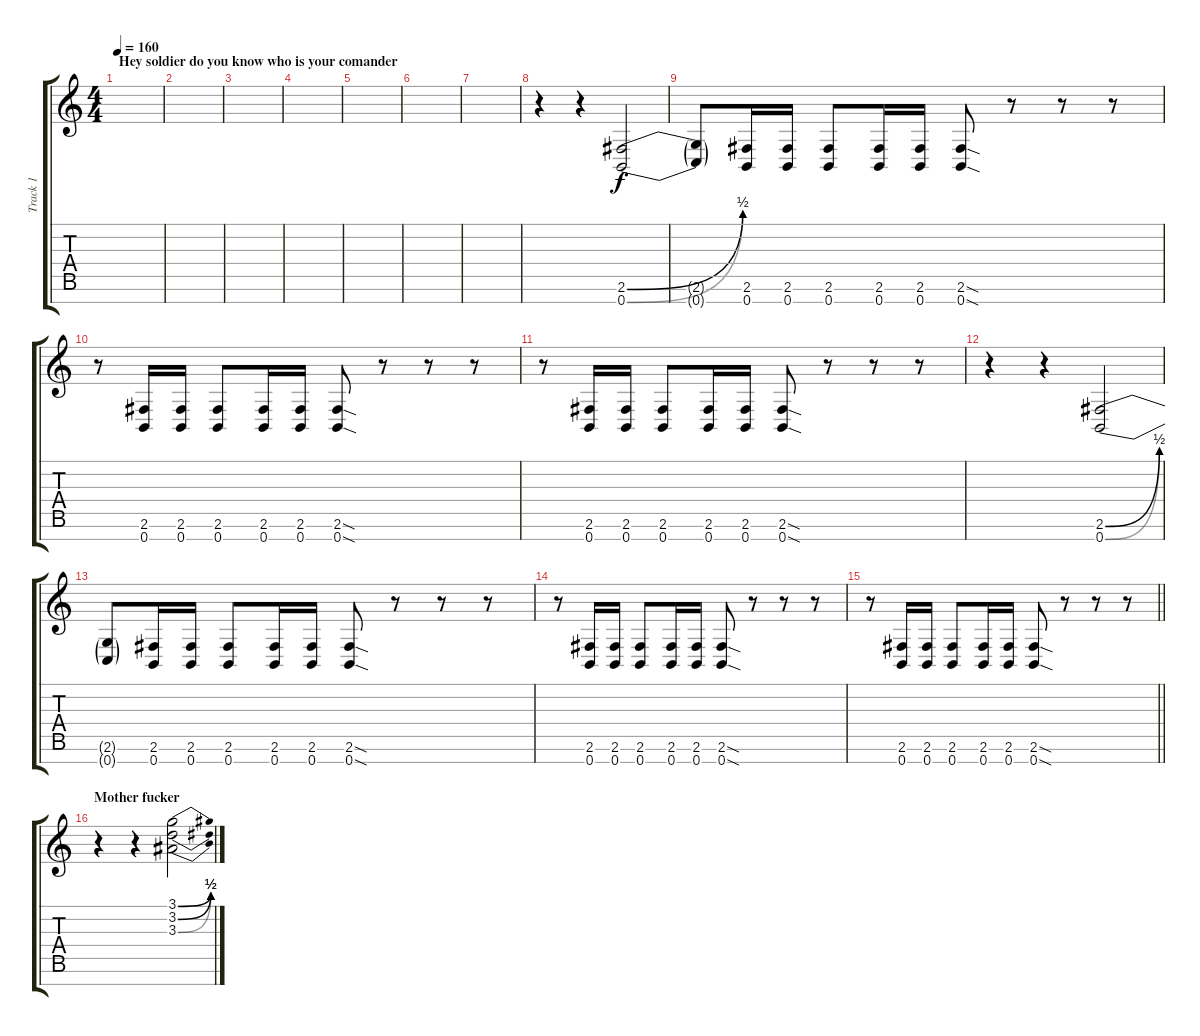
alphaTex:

\track ("Track 1" "Track 1") {instrument distortionguitar}
\staff {score tabs}
\tuning (E4 B3 G3 D3 A2 E2 B1) {hide}
\ts (4 4)
\section ("" "Hey soldier do you know who is your comander")
\tempo 160
\clef g2
\ks c
|
|
|
|
|
|
|
r.4 r.4 (2.6{be (bend 0 0 60 2)} 0.7{be (bend 0 0 60 2)}).2 |
(2.6{t} 0.7{t}).8 (2.6 0.7).16 (2.6 0.7).16 (2.6 0.7).8 (2.6 0.7).16 (2.6 0.7).16 (2.6{sod} 0.7{sod}).8 r.8 r.8 r.8 |
r.8 (2.6 0.7).16 (2.6 0.7).16 (2.6 0.7).8 (2.6 0.7).16 (2.6 0.7).16 (2.6{sod} 0.7{sod}).8 r.8 r.8 r.8 |
r.8 (2.6 0.7).16 (2.6 0.7).16 (2.6 0.7).8 (2.6 0.7).16 (2.6 0.7).16 (2.6{sod} 0.7{sod}).8 r.8 r.8 r.8 |
r.4 r.4 (2.6{be (bend 0 0 60 2)} 0.7{be (bend 0 0 60 2)}).2 |
(2.6{t} 0.7{t}).8 (2.6 0.7).16 (2.6 0.7).16 (2.6 0.7).8 (2.6 0.7).16 (2.6 0.7).16 (2.6{sod} 0.7{sod}).8 r.8 r.8 r.8 |
r.8 (2.6 0.7).16 (2.6 0.7).16 (2.6 0.7).8 (2.6 0.7).16 (2.6 0.7).16 (2.6{sod} 0.7{sod}).8 r.8 r.8 r.8 |
\barLineRight lightlight
r.8 (2.6 0.7).16 (2.6 0.7).16 (2.6 0.7).8 (2.6 0.7).16 (2.6 0.7).16 (2.6{sod} 0.7{sod}).8 r.8 r.8 r.8 |
\section ("" "Mother fucker")
r.4 r.4 (3.1{be (bend 0 0 60 2)} 3.2{be (bend 0 0 60 2)} 3.3{be (bend 0 0 60 2)}).2
